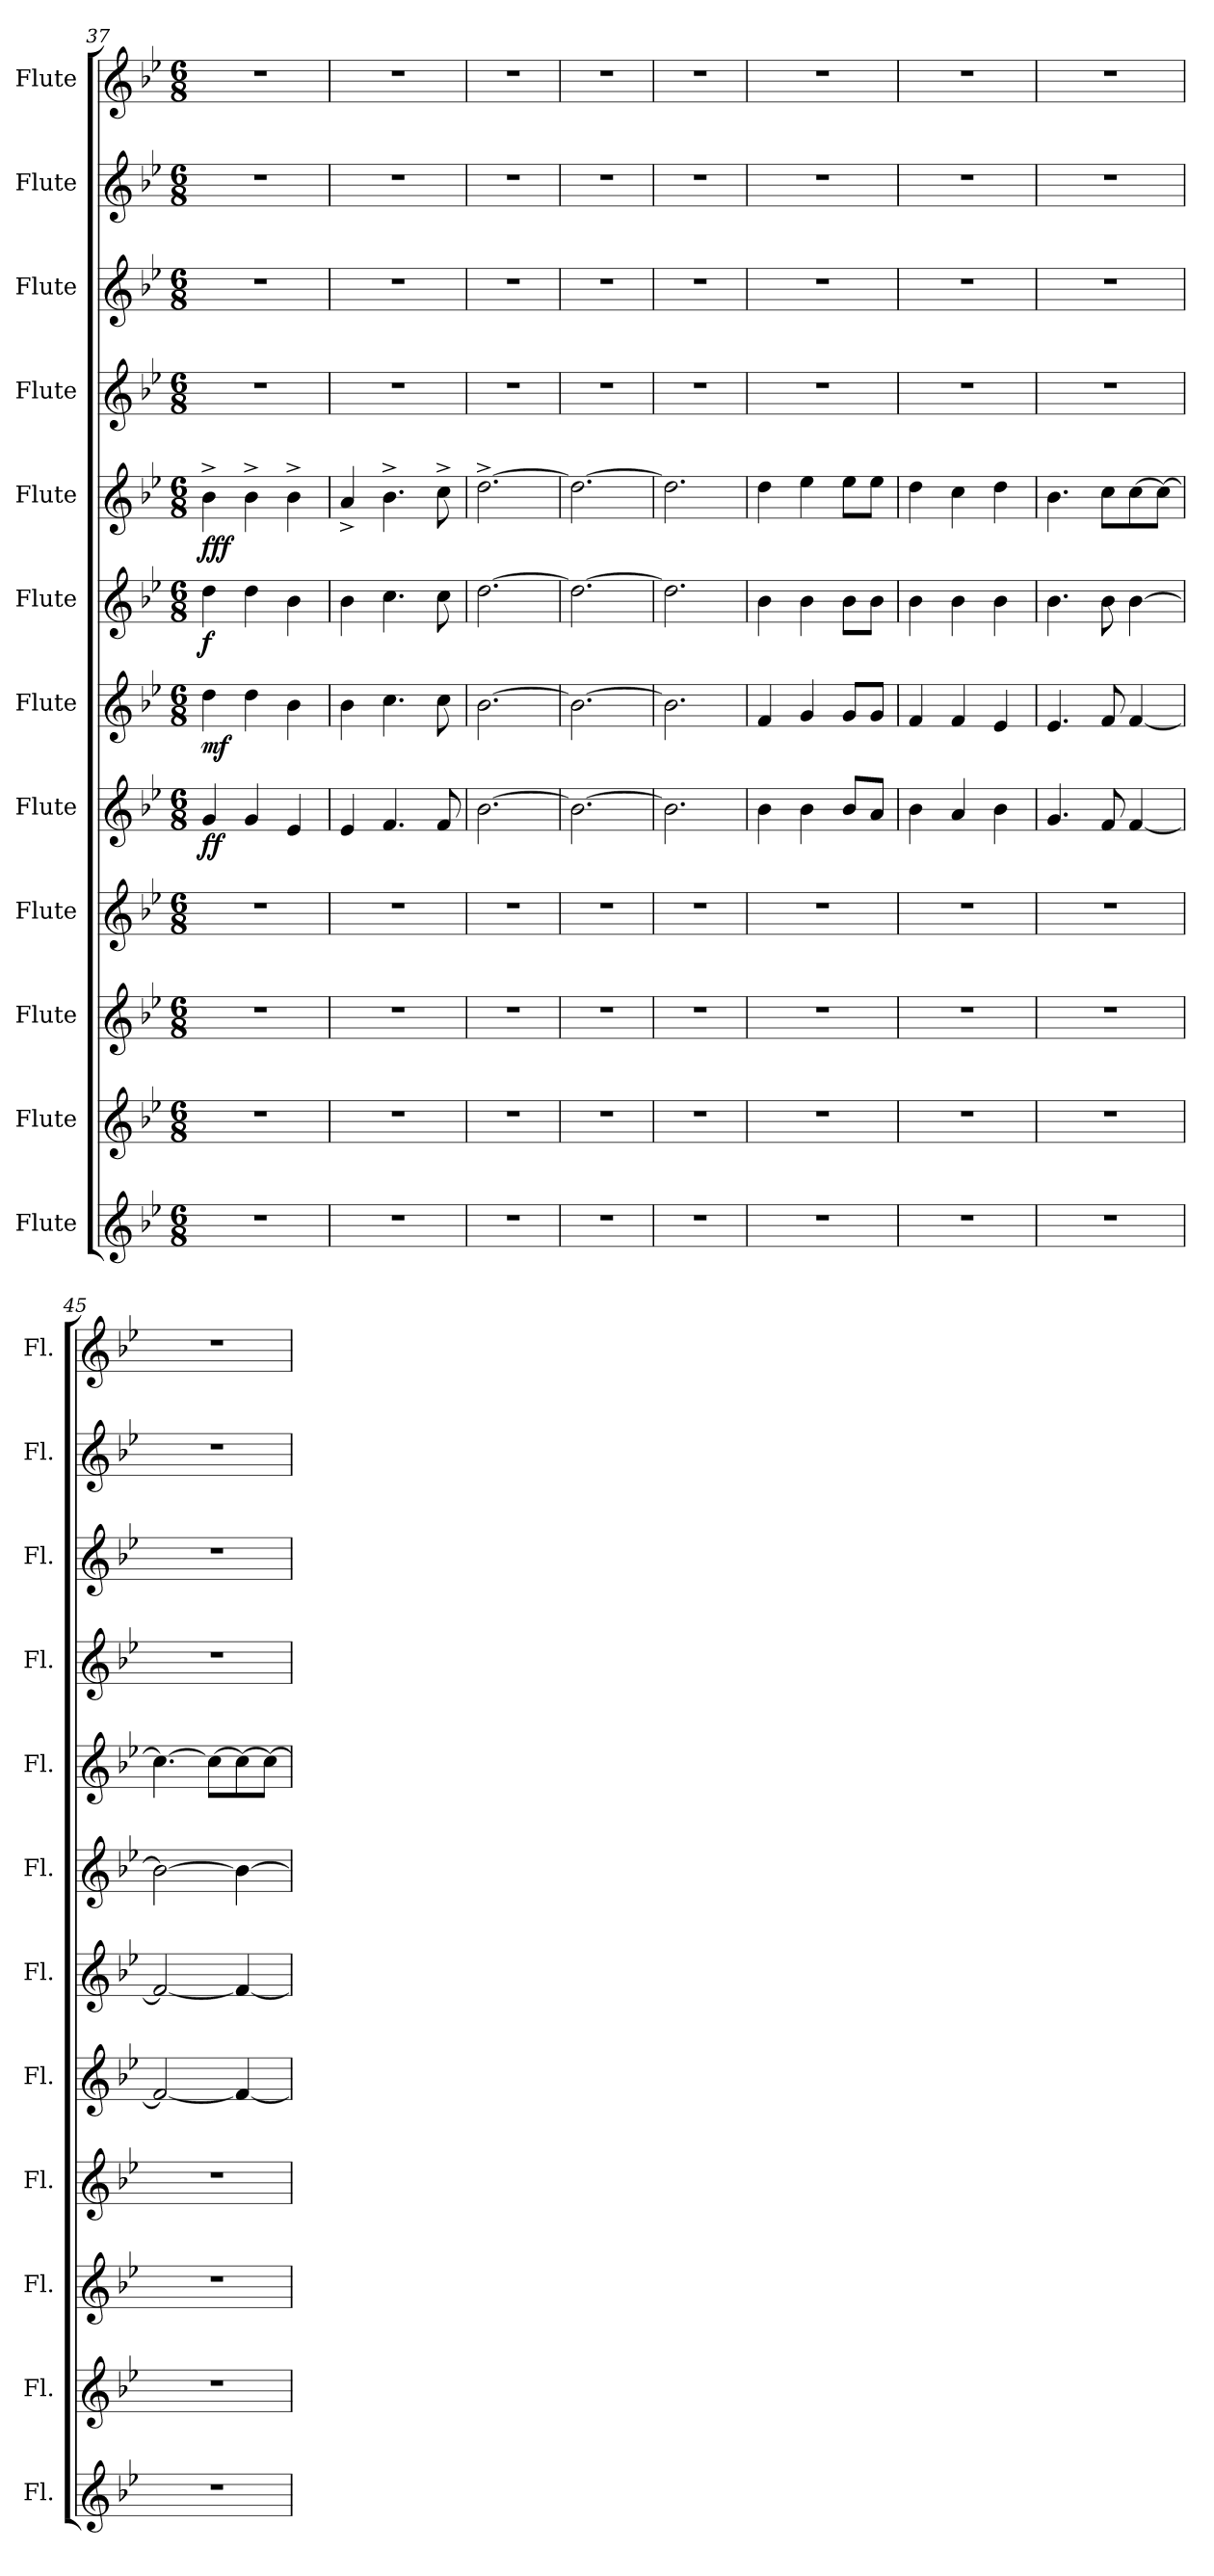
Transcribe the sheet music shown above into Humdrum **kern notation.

**kern	**kern	**kern	**kern	**kern	**dynam	**kern	**dynam	**kern	**dynam	**kern	**dynam	**kern	**kern	**kern	**kern
*part12	*part11	*part10	*part9	*part8	*part8	*part7	*part7	*part6	*part6	*part5	*part5	*part4	*part3	*part2	*part1
*staff12	*staff11	*staff10	*staff9	*staff8	*staff8	*staff7	*staff7	*staff6	*staff6	*staff5	*staff5	*staff4	*staff3	*staff2	*staff1
*I"Flute	*I"Flute	*I"Flute	*I"Flute	*I"Flute	*	*I"Flute	*	*I"Flute	*	*I"Flute	*	*I"Flute	*I"Flute	*I"Flute	*I"Flute
*I'Fl.	*I'Fl.	*I'Fl.	*I'Fl.	*I'Fl.	*	*I'Fl.	*	*I'Fl.	*	*I'Fl.	*	*I'Fl.	*I'Fl.	*I'Fl.	*I'Fl.
*clefG2	*clefG2	*clefG2	*clefG2	*clefG2	*	*clefG2	*	*clefG2	*	*clefG2	*	*clefG2	*clefG2	*clefG2	*clefG2
*k[b-e-]	*k[b-e-]	*k[b-e-]	*k[b-e-]	*k[b-e-]	*	*k[b-e-]	*	*k[b-e-]	*	*k[b-e-]	*	*k[b-e-]	*k[b-e-]	*k[b-e-]	*k[b-e-]
*M6/8	*M6/8	*M6/8	*M6/8	*M6/8	*	*M6/8	*	*M6/8	*	*M6/8	*	*M6/8	*M6/8	*M6/8	*M6/8
=37	=37	=37	=37	=37	=37	=37	=37	=37	=37	=37	=37	=37	=37	=37	=37
!	!	!	!	!	!LO:DY:b	!	!LO:DY:b	!	!LO:DY:b	!	!LO:DY:b	!	!	!	!
2.r	2.r	2.r	2.r	4g/	ff	4dd\	mf	4dd\	f	4b-^\	fff	2.r	2.r	2.r	2.r
.	.	.	.	4g/	.	4dd\	.	4dd\	.	4b-^\	.	.	.	.	.
.	.	.	.	4e-/	.	4b-\	.	4b-\	.	4b-^\	.	.	.	.	.
=38	=38	=38	=38	=38	=38	=38	=38	=38	=38	=38	=38	=38	=38	=38	=38
2.r	2.r	2.r	2.r	4e-/	.	4b-\	.	4b-\	.	4a^/	.	2.r	2.r	2.r	2.r
.	.	.	.	4.f/	.	4.cc\	.	4.cc\	.	4.b-^\	.	.	.	.	.
.	.	.	.	8f/	.	8cc\	.	8cc\	.	8cc^\	.	.	.	.	.
=39	=39	=39	=39	=39	=39	=39	=39	=39	=39	=39	=39	=39	=39	=39	=39
2.r	2.r	2.r	2.r	[2.b-\	.	[2.b-\	.	[2.dd\	.	[2.dd^\	.	2.r	2.r	2.r	2.r
=40	=40	=40	=40	=40	=40	=40	=40	=40	=40	=40	=40	=40	=40	=40	=40
2.r	2.r	2.r	2.r	2.b-\_	.	2.b-\_	.	2.dd\_	.	2.dd\_	.	2.r	2.r	2.r	2.r
=41	=41	=41	=41	=41	=41	=41	=41	=41	=41	=41	=41	=41	=41	=41	=41
2.r	2.r	2.r	2.r	2.b-\]	.	2.b-\]	.	2.dd\]	.	2.dd\]	.	2.r	2.r	2.r	2.r
!!LO:PB:g=z
=42	=42	=42	=42	=42	=42	=42	=42	=42	=42	=42	=42	=42	=42	=42	=42
2.r	2.r	2.r	2.r	4b-\	.	4f/	.	4b-\	.	4dd\	.	2.r	2.r	2.r	2.r
.	.	.	.	4b-\	.	4g/	.	4b-\	.	4ee-\	.	.	.	.	.
.	.	.	.	8b-/L	.	8g/L	.	8b-\L	.	8ee-\L	.	.	.	.	.
.	.	.	.	8a/J	.	8g/J	.	8b-\J	.	8ee-\J	.	.	.	.	.
=43	=43	=43	=43	=43	=43	=43	=43	=43	=43	=43	=43	=43	=43	=43	=43
2.r	2.r	2.r	2.r	4b-\	.	4f/	.	4b-\	.	4dd\	.	2.r	2.r	2.r	2.r
.	.	.	.	4a/	.	4f/	.	4b-\	.	4cc\	.	.	.	.	.
.	.	.	.	4b-\	.	4e-/	.	4b-\	.	4dd\	.	.	.	.	.
=44	=44	=44	=44	=44	=44	=44	=44	=44	=44	=44	=44	=44	=44	=44	=44
2.r	2.r	2.r	2.r	4.g/	.	4.e-/	.	4.b-\	.	4.b-\	.	2.r	2.r	2.r	2.r
.	.	.	.	8f/	.	8f/	.	8b-\	.	8cc\L	.	.	.	.	.
.	.	.	.	[4f/	.	[4f/	.	[4b-\	.	[8cc\	.	.	.	.	.
.	.	.	.	.	.	.	.	.	.	8cc\J_	.	.	.	.	.
=45	=45	=45	=45	=45	=45	=45	=45	=45	=45	=45	=45	=45	=45	=45	=45
2.r	2.r	2.r	2.r	2f/_	.	2f/_	.	2b-\_	.	4.cc\_	.	2.r	2.r	2.r	2.r
.	.	.	.	.	.	.	.	.	.	8cc\L_	.	.	.	.	.
.	.	.	.	4f/_	.	4f/_	.	4b-\_	.	8cc\_	.	.	.	.	.
.	.	.	.	.	.	.	.	.	.	8cc\J_	.	.	.	.	.
=	=	=	=	=	=	=	=	=	=	=	=	=	=	=	=
*-	*-	*-	*-	*-	*-	*-	*-	*-	*-	*-	*-	*-	*-	*-	*-
